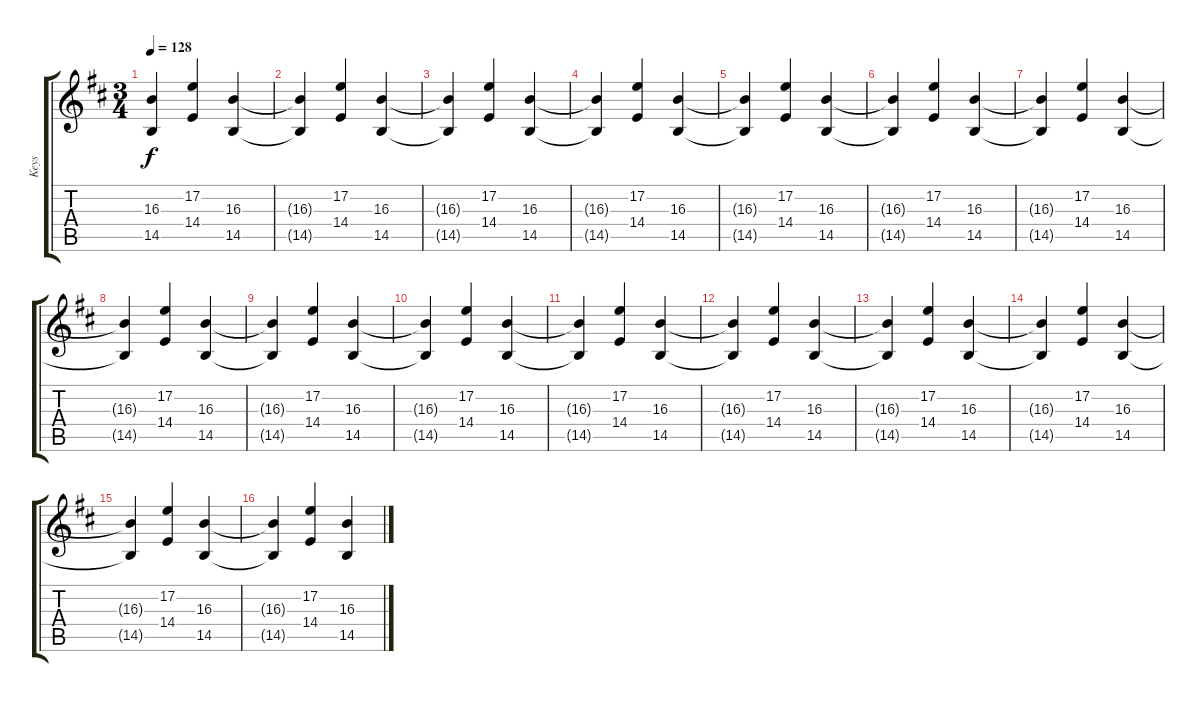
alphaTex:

\track ("Keys" "Keys") {instrument acousticgrandpiano}
\staff {score tabs}
\tuning (E4 B3 G3 D3 A2 E2) {hide}
\ts (3 4)
\tempo 128
\clef g2
\ks d
(16.3{t} 14.5{t}).4{dy f} (17.2 14.4).4 (16.3 14.5).4 |
(16.3{t} 14.5{t}).4 (17.2 14.4).4 (16.3 14.5).4 |
(16.3{t} 14.5{t}).4 (17.2 14.4).4 (16.3 14.5).4 |
(16.3{t} 14.5{t}).4 (17.2 14.4).4 (16.3 14.5).4 |
(16.3{t} 14.5{t}).4 (17.2 14.4).4 (16.3 14.5).4 |
(16.3{t} 14.5{t}).4 (17.2 14.4).4 (16.3 14.5).4 |
(16.3{t} 14.5{t}).4 (17.2 14.4).4 (16.3 14.5).4 |
(16.3{t} 14.5{t}).4 (17.2 14.4).4 (16.3 14.5).4 |
(16.3{t} 14.5{t}).4 (17.2 14.4).4 (16.3 14.5).4 |
(16.3{t} 14.5{t}).4 (17.2 14.4).4 (16.3 14.5).4 |
(16.3{t} 14.5{t}).4 (17.2 14.4).4 (16.3 14.5).4 |
(16.3{t} 14.5{t}).4 (17.2 14.4).4 (16.3 14.5).4 |
(16.3{t} 14.5{t}).4 (17.2 14.4).4 (16.3 14.5).4 |
(16.3{t} 14.5{t}).4 (17.2 14.4).4 (16.3 14.5).4 |
(16.3{t} 14.5{t}).4 (17.2 14.4).4 (16.3 14.5).4 |
(16.3{t} 14.5{t}).4 (17.2 14.4).4 (16.3 14.5).4
